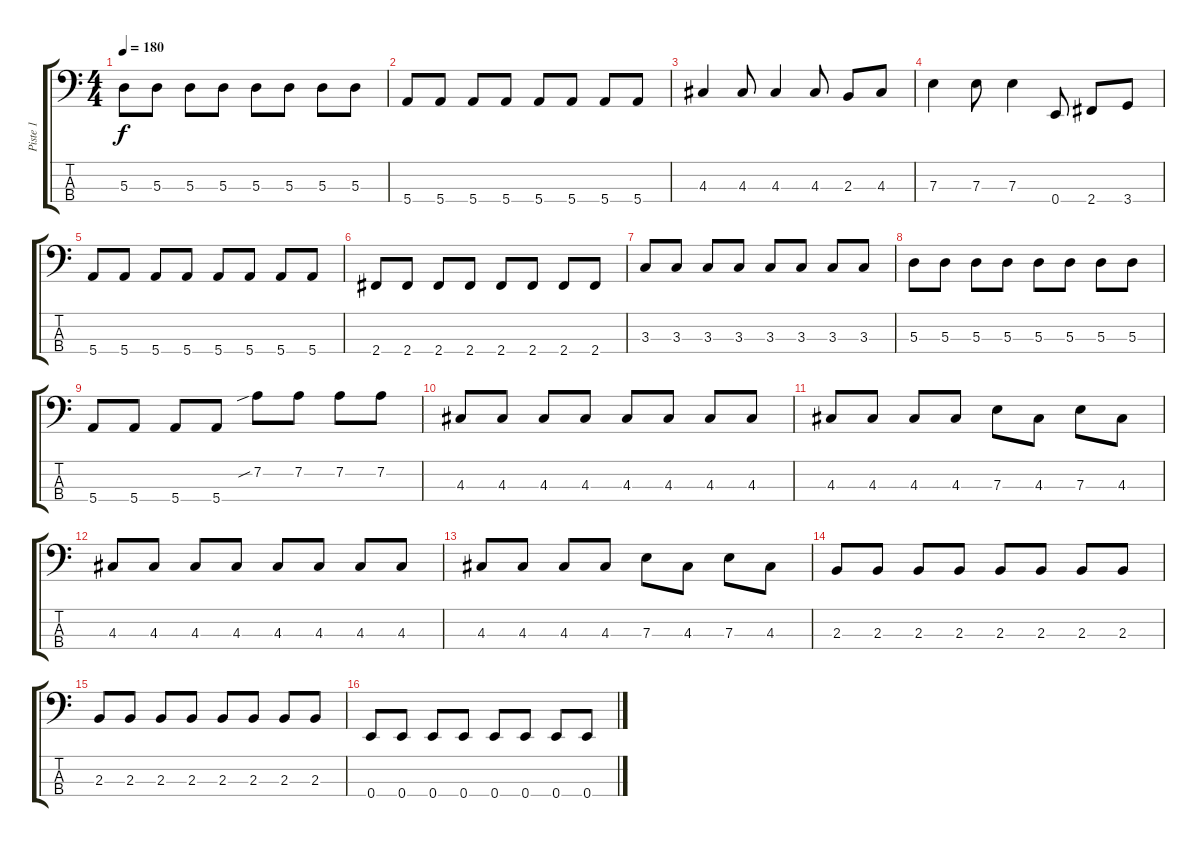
\track ("Piste 1" "Piste 1") {instrument electricbasspick}
\staff {score tabs}
\tuning (G2 D2 A1 E1) {hide}
\ts (4 4)
\tempo 180
\clef f4
\ks c
5.3.8{dy f} 5.3.8 5.3.8 5.3.8 5.3.8 5.3.8 5.3.8 5.3.8 |
5.4.8 5.4.8 5.4.8 5.4.8 5.4.8 5.4.8 5.4.8 5.4.8 |
4.3.4 4.3.8 4.3.4 4.3.8 2.3.8 4.3.8 |
7.3.4 7.3.8 7.3.4 0.4.8 2.4.8 3.4.8 |
5.4.8 5.4.8 5.4.8 5.4.8 5.4.8 5.4.8 5.4.8 5.4.8 |
2.4.8 2.4.8 2.4.8 2.4.8 2.4.8 2.4.8 2.4.8 2.4.8 |
3.3.8 3.3.8 3.3.8 3.3.8 3.3.8 3.3.8 3.3.8 3.3.8 |
5.3.8 5.3.8 5.3.8 5.3.8 5.3.8 5.3.8 5.3.8 5.3.8 |
5.4.8 5.4.8 5.4.8 5.4.8 7.2{sib}.8 7.2.8 7.2.8 7.2.8 |
4.3.8 4.3.8 4.3.8 4.3.8 4.3.8 4.3.8 4.3.8 4.3.8 |
4.3.8 4.3.8 4.3.8 4.3.8 7.3.8 4.3.8 7.3.8 4.3.8 |
4.3.8 4.3.8 4.3.8 4.3.8 4.3.8 4.3.8 4.3.8 4.3.8 |
4.3.8 4.3.8 4.3.8 4.3.8 7.3.8 4.3.8 7.3.8 4.3.8 |
2.3.8 2.3.8 2.3.8 2.3.8 2.3.8 2.3.8 2.3.8 2.3.8 |
2.3.8 2.3.8 2.3.8 2.3.8 2.3.8 2.3.8 2.3.8 2.3.8 |
0.4.8 0.4.8 0.4.8 0.4.8 0.4.8 0.4.8 0.4.8 0.4.8
